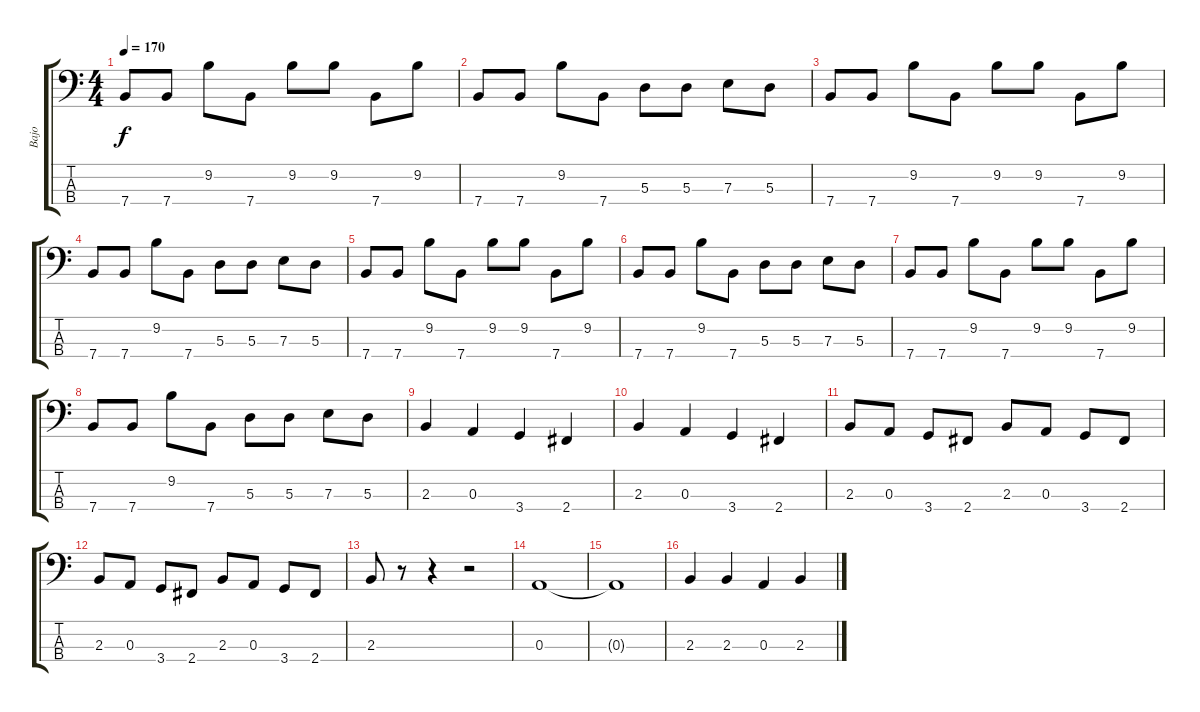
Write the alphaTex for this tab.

\track ("Bajo" "Bajo") {instrument electricbassfinger}
\staff {score tabs}
\tuning (G2 D2 A1 E1) {hide}
\ts (4 4)
\tempo 170
\clef f4
\ks c
7.4.8{dy f} 7.4.8 9.2.8 7.4.8 9.2.8 9.2.8 7.4.8 9.2.8 |
7.4.8 7.4.8 9.2.8 7.4.8 5.3.8 5.3.8 7.3.8 5.3.8 |
7.4.8 7.4.8 9.2.8 7.4.8 9.2.8 9.2.8 7.4.8 9.2.8 |
7.4.8 7.4.8 9.2.8 7.4.8 5.3.8 5.3.8 7.3.8 5.3.8 |
7.4.8 7.4.8 9.2.8 7.4.8 9.2.8 9.2.8 7.4.8 9.2.8 |
7.4.8 7.4.8 9.2.8 7.4.8 5.3.8 5.3.8 7.3.8 5.3.8 |
7.4.8 7.4.8 9.2.8 7.4.8 9.2.8 9.2.8 7.4.8 9.2.8 |
7.4.8 7.4.8 9.2.8 7.4.8 5.3.8 5.3.8 7.3.8 5.3.8 |
2.3.4 0.3.4 3.4.4 2.4.4 |
2.3.4 0.3.4 3.4.4 2.4.4 |
2.3.8 0.3.8 3.4.8 2.4.8 2.3.8 0.3.8 3.4.8 2.4.8 |
2.3.8 0.3.8 3.4.8 2.4.8 2.3.8 0.3.8 3.4.8 2.4.8 |
2.3.8 r.8 r.4 r.2 |
0.3.1 |
0.3{t}.1 |
2.3.4 2.3.4 0.3.4 2.3.4
